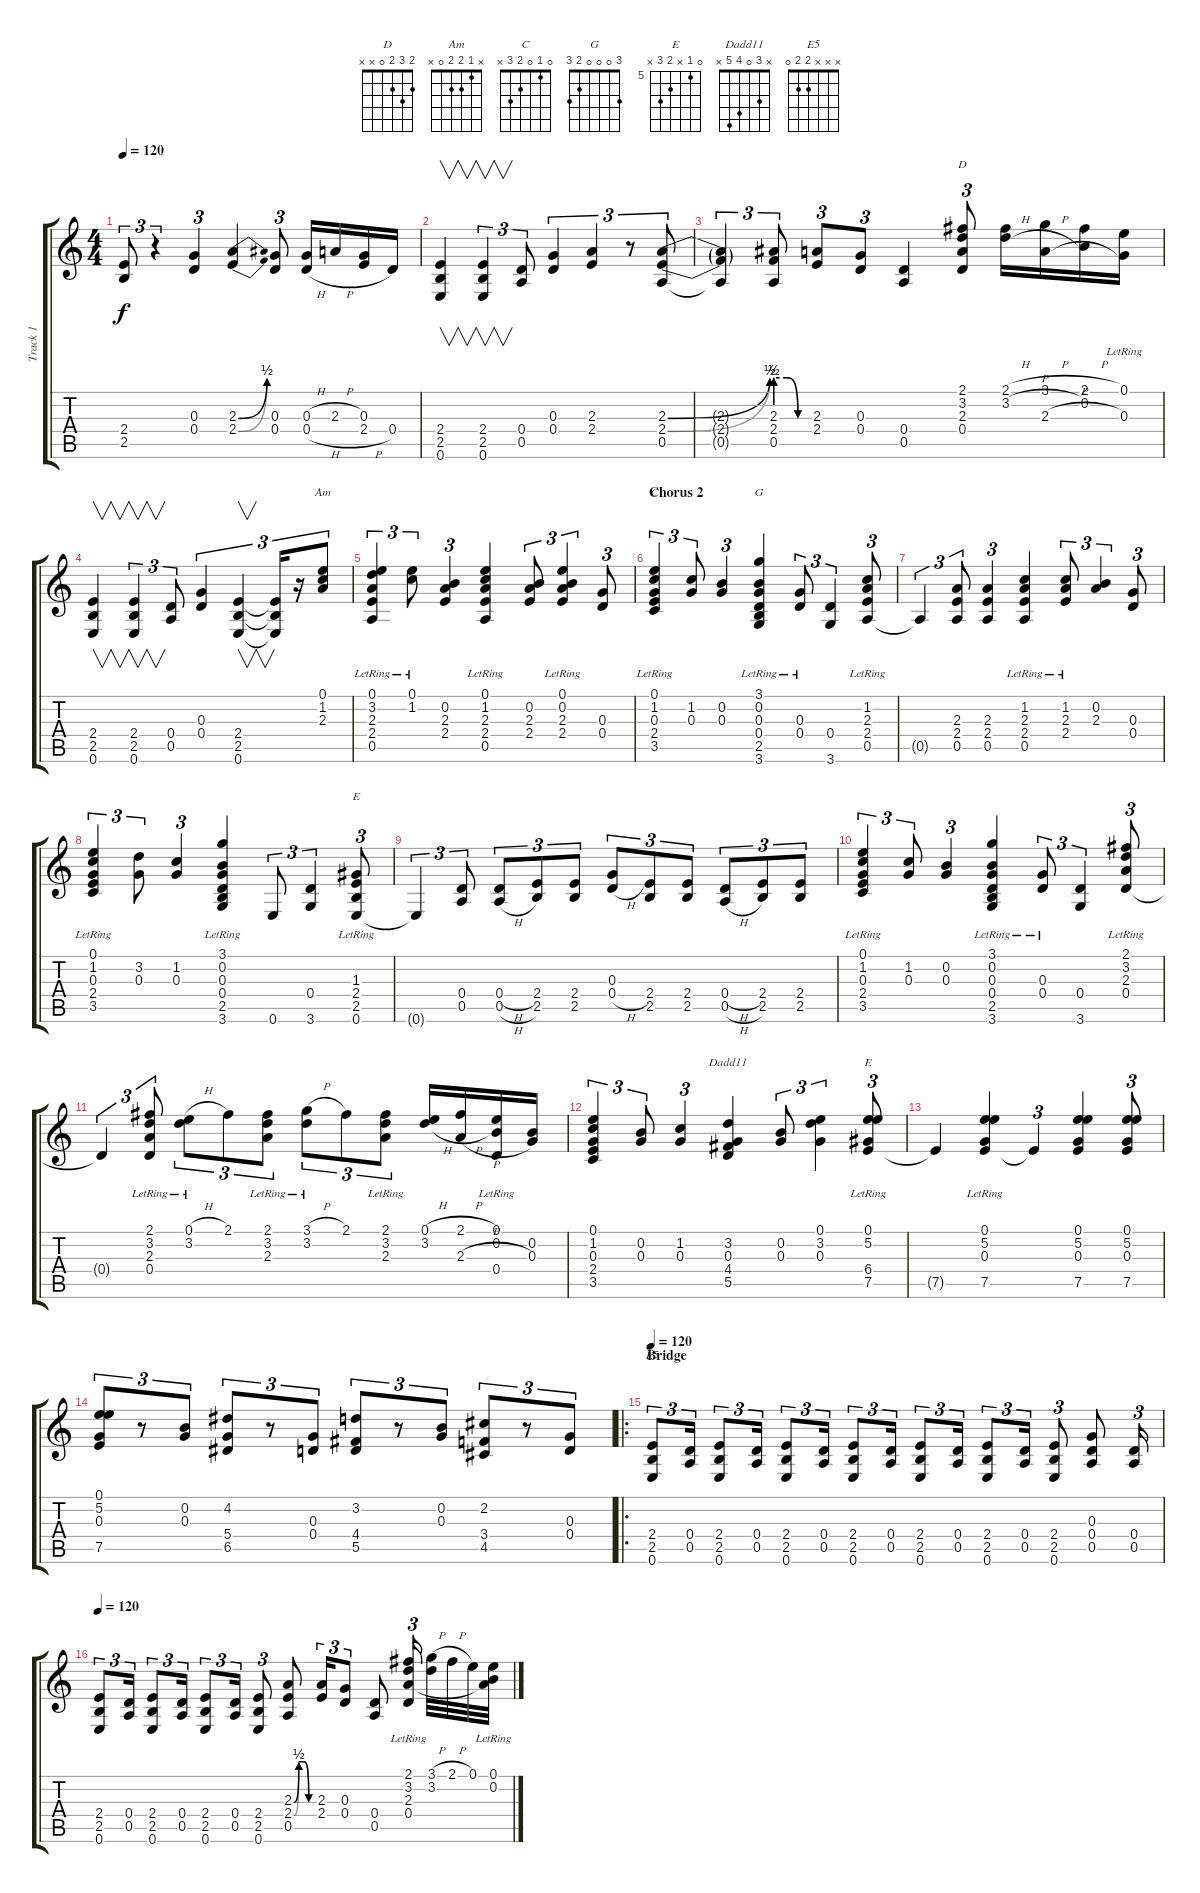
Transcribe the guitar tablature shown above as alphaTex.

\track ("Track 1" "Track 1") {instrument acousticguitarnylon}
\staff {score tabs}
\tuning (E4 B3 G3 D3 A2 E2) {hide}
\chord ("D" 2 3 2 0 x x)
\chord ("Am" x 1 2 2 0 x)
\chord ("C" 0 1 0 2 3 x)
\chord ("G" 3 0 0 0 2 3)
\chord ("E" 0 0 1 2 2 0)
\chord ("Dadd11" x 3 0 4 5 x)
\chord ("E" 0 5 x 6 7 x) {firstfret 5}
\chord ("E5" x x x 2 2 0)
\ts (4 4)
\tempo 120
\clef g2
\ks c
(2.4 2.5).8{tu (3 2) dy f} r.4{tu (3 2)} (0.3 0.4).4{tu (3 2)} (2.3{be (bend 0 0 60 2)} 2.4{be (bend 0 0 60 2)}).4 (0.3 0.4).8{tu (3 2)} (0.3{h} 0.4{h}).16 2.3{h}.16 (0.3 2.4{h}).16 0.4.16 |
(2.4 2.5 0.6).4{v} (2.4 2.5 0.6).4{v tu (3 2)} (0.4 0.5).8{tu (3 2)} (0.3 0.4).4{tu (3 2)} (2.3 2.4).4{tu (3 2)} r.8{tu (3 2)} (2.3{be (bend 0 0 60 2)} 2.4{be (bend 0 0 60 2)} 0.5).8{tu (3 2)} |
(2.3{t} 2.4{t} 0.5{t}).4{tu (3 2)} (2.3{be (custom 0 2 20 2 40 0 60 0)} 2.4{be (custom 0 2 20 2 40 0 60 0)} 0.5).8{tu (3 2)} (2.3 2.4).8{tu (3 2)} (0.3 0.4).8{tu (3 2)} (0.4 0.5).4 (2.1 3.2 2.3 0.4).8{tu (3 2) ch "D"} (2.1{h} 3.2{h}).16 (3.1{h} 2.3{h}).16 (2.1{h} 0.2).16 (0.1{lr} 0.3{lr}).16 |
(2.4 2.5 0.6).4{v} (2.4 2.5 0.6).4{v tu (3 2)} (0.4 0.5).8{tu (3 2)} (0.3 0.4).4{tu (3 2)} (2.4 2.5 0.6).4{v tu (3 2)} (2.4{t} 2.5{t} 0.6{t}).16{tu (3 2)} r.16{tu (3 2)} (0.1 1.2 2.3).8{tu (3 2) ch "Am"} |
(0.1 3.2 2.3{lr} 2.4{lr} 0.5{lr}).4{tu (3 2)} (0.1{lr} 1.2).8{tu (3 2)} (0.2 2.3 2.4).4{tu (3 2)} (0.1{lr} 1.2 2.3 2.4 0.5).4 (0.2 2.3 2.4).8{tu (3 2)} (0.1{lr} 0.2 2.3 2.4).4{tu (3 2)} (0.3 0.4).8{tu (3 2)} |
\section ("" "Chorus 2")
(0.1{lr} 1.2 0.3 2.4{lr} 3.5{lr}).4{tu (3 2) ch "C"} (1.2 0.3).8{tu (3 2)} (0.2 0.3).4{tu (3 2)} (3.1{lr} 0.2{lr} 0.3 0.4 2.5{lr} 3.6{lr}).4{ch "G"} (0.3{lr} 0.4).8{tu (3 2)} (0.4 3.6).4{tu (3 2)} (1.2{lr} 2.3{lr} 2.4{lr} 0.5).8{tu (3 2)} |
0.5{t}.4{tu (3 2)} (2.3 2.4 0.5).8{tu (3 2)} (2.3 2.4 0.5).4{tu (3 2)} (1.2 2.3 2.4 0.5{lr}).4 (1.2 2.3 2.4{lr}).8{tu (3 2)} (0.2 2.3).4{tu (3 2)} (0.3 0.4).8{tu (3 2)} |
(0.1{lr} 1.2 0.3 2.4{lr} 3.5{lr}).4{tu (3 2)} (3.2 0.3).8{tu (3 2)} (1.2 0.3).4{tu (3 2)} (3.1{lr} 0.2{lr} 0.3{lr} 0.4{lr} 2.5{lr} 3.6{lr}).4 0.6.8{tu (3 2)} (0.4 3.6).4{tu (3 2)} (1.3 2.4{lr} 2.5{lr} 0.6).8{tu (3 2) ch "E"} |
0.6{t}.4{tu (3 2)} (0.4 0.5).8{tu (3 2)} (0.4{h} 0.5{h}).8{tu (3 2)} (2.4 2.5).8{tu (3 2)} (2.4 2.5).8{tu (3 2)} (0.3 0.4{h}).8{tu (3 2)} (2.4 2.5).8{tu (3 2)} (2.4 2.5).8{tu (3 2)} (0.4{h} 0.5{h}).8{tu (3 2)} (2.4 2.5).8{tu (3 2)} (2.4 2.5).8{tu (3 2)} |
(0.1{lr} 1.2 0.3 2.4{lr} 3.5{lr}).4{tu (3 2)} (1.2 0.3).8{tu (3 2)} (0.2 0.3).4{tu (3 2)} (3.1{lr} 0.2{lr} 0.3 0.4 2.5{lr} 3.6{lr}).4 (0.3{lr} 0.4).8{tu (3 2)} (0.4 3.6).4{tu (3 2)} (2.1{lr} 3.2{lr} 2.3{lr} 0.4).8{tu (3 2)} |
0.4{t}.4{tu (3 2)} (2.1 3.2 2.3{lr} 0.4{lr}).8{tu (3 2)} (0.1{h} 3.2{lr}).8{tu (3 2)} 2.1.8{tu (3 2)} (2.1 3.2 2.3{lr}).8{tu (3 2)} (3.1{h} 3.2{lr}).8{tu (3 2)} 2.1.8{tu (3 2)} (2.1 3.2 2.3{lr}).8{tu (3 2)} (0.1{h} 3.2{h}).16 (2.1{h} 2.3{h}).16 (0.1 0.2 0.4{lr}).16 (0.2 0.3).16 |
(0.1 1.2 0.3 2.4 3.5).4{tu (3 2)} (0.2 0.3).8{tu (3 2)} (1.2 0.3).4{tu (3 2)} (3.2 0.3 4.4 5.5).4{ch "Dadd11"} (0.2 0.3).8{tu (3 2)} (0.1 3.2 0.3).4{tu (3 2)} (0.1{lr} 5.2{lr} 6.4{lr} 7.5).8{tu (3 2) ch "E"} |
7.5{t}.4 (0.1{lr} 5.2{lr} 0.3{lr} 7.5).4 7.5{t}.4{tu (3 2)} (0.1 5.2 0.3 7.5).4 (0.1 5.2 0.3 7.5).8{tu (3 2)} |
(0.1 5.2 0.3 7.5).8{tu (3 2)} r.8{tu (3 2)} (0.2 0.3).8{tu (3 2)} (4.2 5.4 6.5).8{tu (3 2)} r.8{tu (3 2)} (0.3 0.4).8{tu (3 2)} (3.2 4.4 5.5).8{tu (3 2)} r.8{tu (3 2)} (0.2 0.3).8{tu (3 2)} (2.2 3.4 4.5).8{tu (3 2)} r.8{tu (3 2)} (0.3 0.4).8{tu (3 2)} |
\ro
\section ("" "Bridge")
\tempo 120
(2.4 2.5 0.6).8{tu (3 2) ch "E5"} (0.4 0.5).16{tu (3 2)} (2.4 2.5 0.6).8{tu (3 2)} (0.4 0.5).16{tu (3 2)} (2.4 2.5 0.6).8{tu (3 2)} (0.4 0.5).16{tu (3 2)} (2.4 2.5 0.6).8{tu (3 2)} (0.4 0.5).16{tu (3 2)} (2.4 2.5 0.6).8{tu (3 2)} (0.4 0.5).16{tu (3 2)} (2.4 2.5 0.6).8{tu (3 2)} (0.4 0.5).16{tu (3 2)} (2.4 2.5 0.6).8{tu (3 2)} (0.3 0.4 0.5).8 (0.4 0.5).16{tu (3 2)} |
\tempo 120
(2.4 2.5 0.6).8{tu (3 2)} (0.4 0.5).16{tu (3 2)} (2.4 2.5 0.6).8{tu (3 2)} (0.4 0.5).16{tu (3 2)} (2.4 2.5 0.6).8{tu (3 2)} (0.4 0.5).16{tu (3 2)} (2.4 2.5 0.6).8{tu (3 2)} (2.3{be (custom 0 0 15 2 30 2 45 0 60 0)} 2.4{be (custom 0 0 15 2 30 2 45 0 60 0)} 0.5).8 (2.3 2.4).16{tu (3 2)} (0.3 0.4).8{tu (3 2)} (0.4 0.5).8 (2.1 3.2 2.3 0.4{lr}).16{tu (3 2)} (3.1{h} 3.2{lr}).32 2.1{h}.32 0.1.32 (0.1{lr} 0.2{lr} 2.3{t}).32
